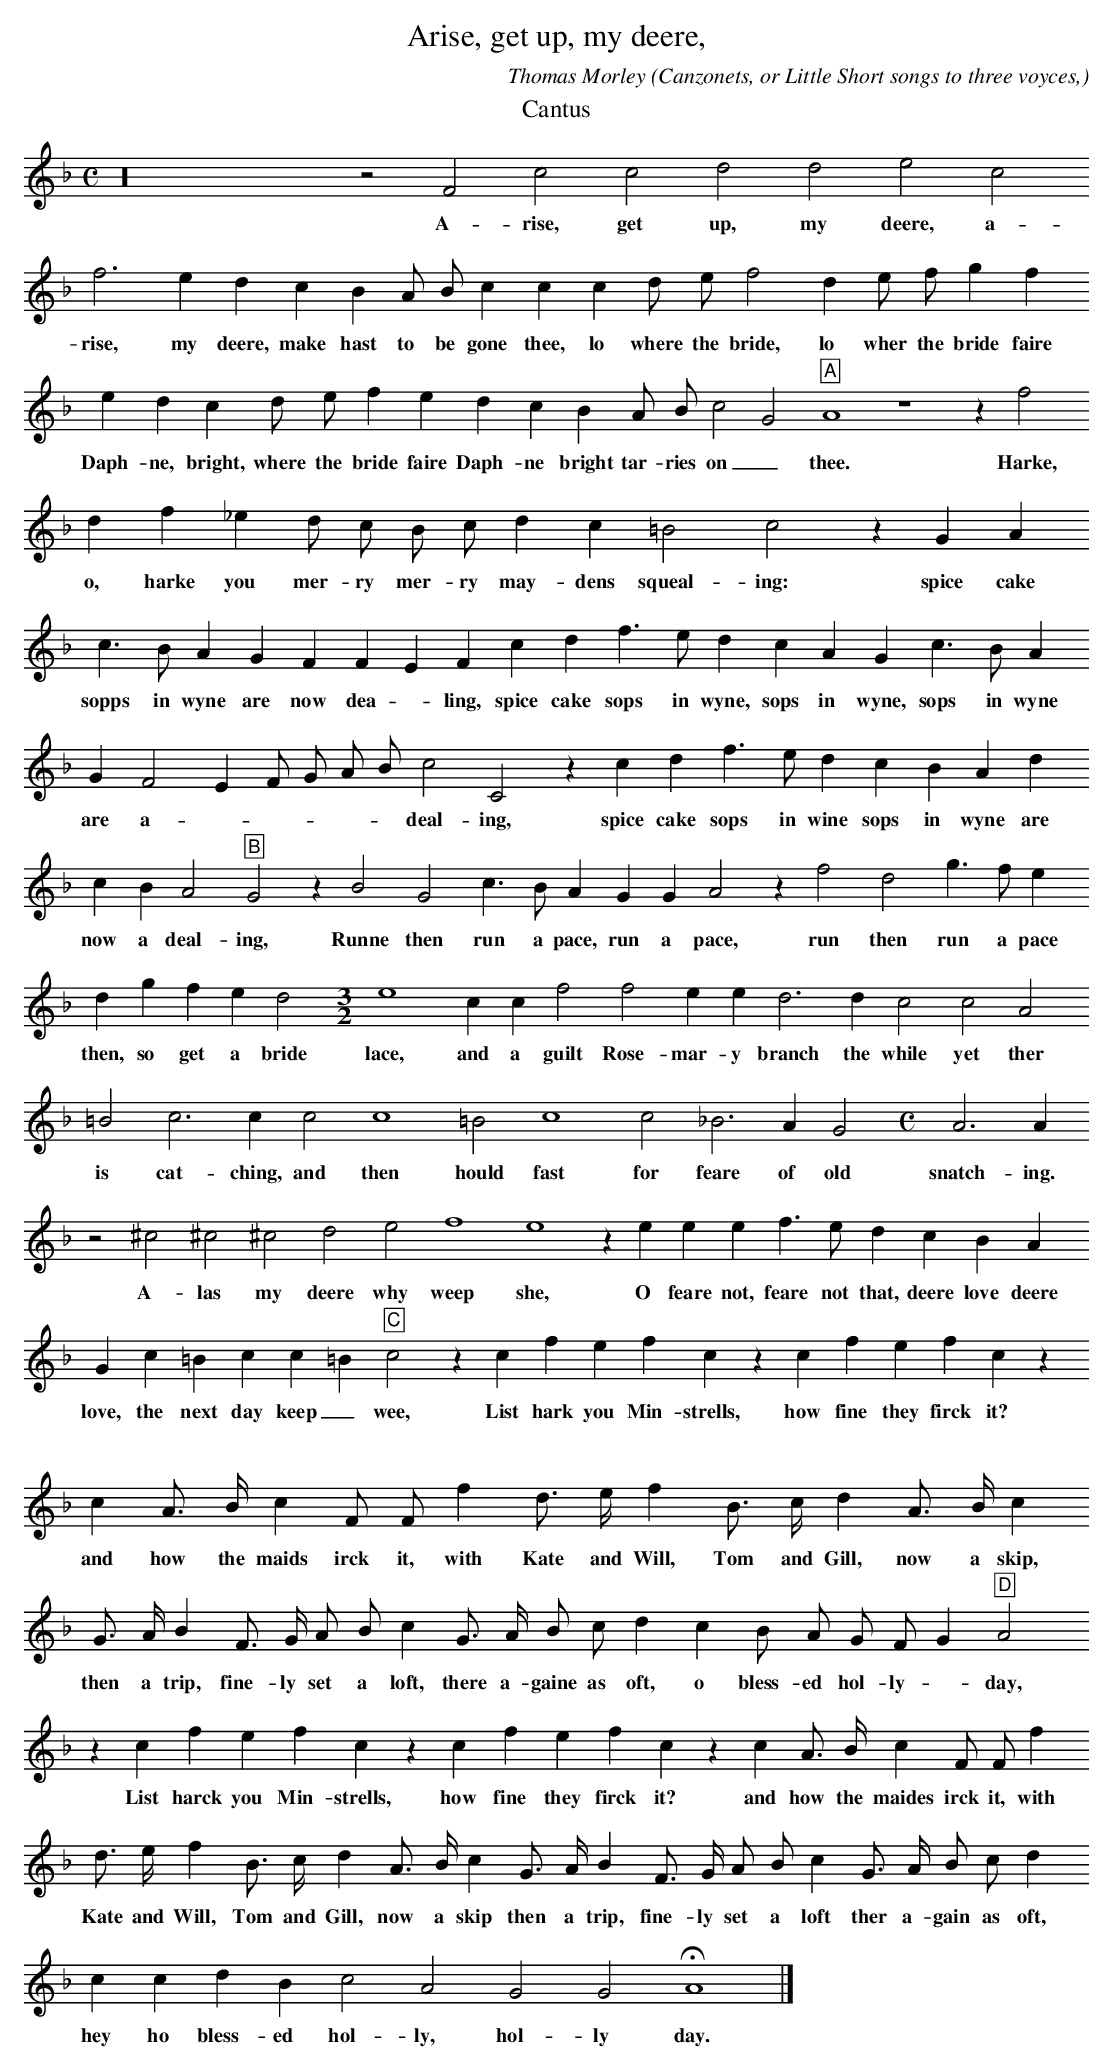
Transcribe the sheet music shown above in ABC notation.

X:1
T:Arise, get up, my deere,
O: Canzonets, or Little Short songs to three voyces,
C: Thomas Morley
M:C
L:1/4
K:F
T: Cantus
z16 z2 F2 c2 c2  d2 d2 e2 c2
w:A- rise, get up, my deere, a-
f3 e d c \
w:rise, my deere, make
B A/ B/ c c c d/ e/ f2 d e/ f/ \
w:hast to be gone thee, lo where the bride, lo wher the
g f e d c d/ e/ f e d c B A/ B/ \
w:bride faire Daph- ne, bright, where the bride faire Daph- ne bright tar- ries
c2 G2 "A"A4 z4 z f2 d f _e d/ c/ B/ c/ d c =B2 c2 z G \
w:on _ thee.  Harke, o, harke you mer- ry mer- ry may- dens squeal- ing: spice
A
w:cake
c > B A G F F E F c d f > e d c A \
w:sopps in wyne are now dea - ling, spice cake sops in wyne, sops in
G c > B A G F2 E F/ G/ A/ B/ c2 C2 z c d f > e d \
w:wyne, sops in wyne are a - _ _ _ _ deal- ing, spice cake sops in wine
  c    B  A    d
w:sops in wyne are
c   B A2    "B"G2 z B2 G2 c > B A G G A2 z f2 \
w:now a deal- ing, Runne then run a pace, run a pace, run
d2 g > f e d g f e d2 \
w:then run a pace then, so get a bride
M:3/2
L:1/4
e4 c c f2 f2 e e d3 d \
w:lace, and a guilt Rose- mar- y branch the
c2 c2 A2 =B2 c3 c c2 c4 =B2 c4 c2 _B3 A G2 \
w:while yet ther is cat- ching, and then hould fast for feare of old
M:C
L:1/4
A3 A
w:snatch- ing.
z2 ^c2 ^c2 ^c2 d2 e2 f4 e4 z e e e f > e d c \
w:A- las my deere why weep she, O feare not, feare not that, deere
  B    A
w:love deere
G     c   =B   c   c    =B "C"c2 z c f e f c z c \
w:love, the next day keep _  wee, List hark you Min- strells, how
f e f c z c A3/4 B// c F/ F/ f d3/4 e// f B3/4 c// d \
w:fine they firck it? and how the maids irck it, with Kate and Will, Tom and Gill,
A3/4 B// c
w:now a skip,
G3/4 A// B F3/4 G// A/ B/ c G3/4 A// B/ c/ d c B/ A/ \
w:then a trip, fine- ly set a loft, there a- gaine as oft, o bless- ed
   G/ F/  G "D"A2
w:hol- ly - day,
z c f e f c z c f e f c z c \
w:List harck you Min- strells, how fine they firck it? and
A3/4 B// c F/ F/ f d3/4 e// f B3/4 c// d A3/4 B// c \
w:how the maides irck it, with Kate and Will, Tom and Gill, now a skip
G3/4 A// B F3/4 G// A/ B/ c G3/4 A// B/ c/ d c c d B c2 A2 G2 G2 HA4 |]
w:then a trip, fine- ly set a loft ther a- gain as oft, hey ho bless- ed hol- ly, hol- ly day.
